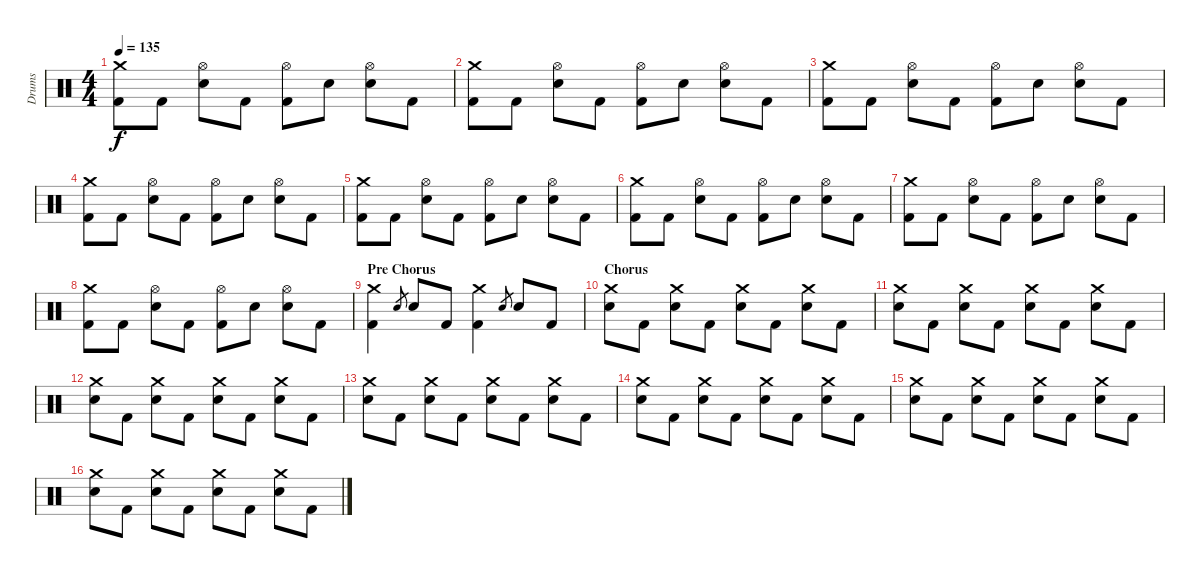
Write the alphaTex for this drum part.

\track ("Drums" "Drums") {instrument percussion}
\staff {score}
\articulation defaults
\ts (4 4)
\tempo 135
\clef neutral
\ks c
("Crash medium (hit)" "Kick (hit) 2").8{dy f} "Kick (hit) 2".8 ("Hi-Hat (open)" "Electric Snare (hit)").8 "Kick (hit) 2".8 ("Hi-Hat (open)" "Kick (hit) 2").8 "Electric Snare (hit)".8 ("Hi-Hat (open)" "Electric Snare (hit)").8 "Kick (hit) 2".8 |
("Crash medium (hit)" "Kick (hit) 2").8 "Kick (hit) 2".8 ("Hi-Hat (open)" "Electric Snare (hit)").8 "Kick (hit) 2".8 ("Hi-Hat (open)" "Kick (hit) 2").8 "Electric Snare (hit)".8 ("Hi-Hat (open)" "Electric Snare (hit)").8 "Kick (hit) 2".8 |
("Crash medium (hit)" "Kick (hit) 2").8 "Kick (hit) 2".8 ("Hi-Hat (open)" "Electric Snare (hit)").8 "Kick (hit) 2".8 ("Hi-Hat (open)" "Kick (hit) 2").8 "Electric Snare (hit)".8 ("Hi-Hat (open)" "Electric Snare (hit)").8 "Kick (hit) 2".8 |
("Crash medium (hit)" "Kick (hit) 2").8 "Kick (hit) 2".8 ("Hi-Hat (open)" "Electric Snare (hit)").8 "Kick (hit) 2".8 ("Hi-Hat (open)" "Kick (hit) 2").8 "Electric Snare (hit)".8 ("Hi-Hat (open)" "Electric Snare (hit)").8 "Kick (hit) 2".8 |
("Crash medium (hit)" "Kick (hit) 2").8 "Kick (hit) 2".8 ("Hi-Hat (open)" "Electric Snare (hit)").8 "Kick (hit) 2".8 ("Hi-Hat (open)" "Kick (hit) 2").8 "Electric Snare (hit)".8 ("Hi-Hat (open)" "Electric Snare (hit)").8 "Kick (hit) 2".8 |
("Crash medium (hit)" "Kick (hit) 2").8 "Kick (hit) 2".8 ("Hi-Hat (open)" "Electric Snare (hit)").8 "Kick (hit) 2".8 ("Hi-Hat (open)" "Kick (hit) 2").8 "Electric Snare (hit)".8 ("Hi-Hat (open)" "Electric Snare (hit)").8 "Kick (hit) 2".8 |
("Crash medium (hit)" "Kick (hit) 2").8 "Kick (hit) 2".8 ("Hi-Hat (open)" "Electric Snare (hit)").8 "Kick (hit) 2".8 ("Hi-Hat (open)" "Kick (hit) 2").8 "Electric Snare (hit)".8 ("Hi-Hat (open)" "Electric Snare (hit)").8 "Kick (hit) 2".8 |
("Crash medium (hit)" "Kick (hit) 2").8 "Kick (hit) 2".8 ("Hi-Hat (open)" "Electric Snare (hit)").8 "Kick (hit) 2".8 ("Hi-Hat (open)" "Kick (hit) 2").8 "Electric Snare (hit)".8 ("Hi-Hat (open)" "Electric Snare (hit)").8 "Kick (hit) 2".8 |
\section ("" "Pre Chorus")
("Kick (hit) 2" "Crash medium (hit)").4 "Electric Snare (hit)".8{gr} "Electric Snare (hit)".8 "Kick (hit) 2".8 ("Kick (hit) 2" "Crash medium (hit)").4 "Electric Snare (hit)".8{gr} "Electric Snare (hit)".8 "Kick (hit) 2".8 |
\section ("" "Chorus")
("Electric Snare (hit)" "Crash medium (hit)").8 "Kick (hit) 2".8 ("Electric Snare (hit)" "Crash medium (hit)").8 "Kick (hit) 2".8 ("Electric Snare (hit)" "Crash medium (hit)").8 "Kick (hit) 2".8 ("Electric Snare (hit)" "Crash medium (hit)").8 "Kick (hit) 2".8 |
("Electric Snare (hit)" "Crash medium (hit)").8 "Kick (hit) 2".8 ("Electric Snare (hit)" "Crash medium (hit)").8 "Kick (hit) 2".8 ("Electric Snare (hit)" "Crash medium (hit)").8 "Kick (hit) 2".8 ("Electric Snare (hit)" "Crash medium (hit)").8 "Kick (hit) 2".8 |
("Electric Snare (hit)" "Crash medium (hit)").8 "Kick (hit) 2".8 ("Electric Snare (hit)" "Crash medium (hit)").8 "Kick (hit) 2".8 ("Electric Snare (hit)" "Crash medium (hit)").8 "Kick (hit) 2".8 ("Electric Snare (hit)" "Crash medium (hit)").8 "Kick (hit) 2".8 |
("Electric Snare (hit)" "Crash medium (hit)").8 "Kick (hit) 2".8 ("Electric Snare (hit)" "Crash medium (hit)").8 "Kick (hit) 2".8 ("Electric Snare (hit)" "Crash medium (hit)").8 "Kick (hit) 2".8 ("Electric Snare (hit)" "Crash medium (hit)").8 "Kick (hit) 2".8 |
("Electric Snare (hit)" "Crash medium (hit)").8 "Kick (hit) 2".8 ("Electric Snare (hit)" "Crash medium (hit)").8 "Kick (hit) 2".8 ("Electric Snare (hit)" "Crash medium (hit)").8 "Kick (hit) 2".8 ("Electric Snare (hit)" "Crash medium (hit)").8 "Kick (hit) 2".8 |
("Electric Snare (hit)" "Crash medium (hit)").8 "Kick (hit) 2".8 ("Electric Snare (hit)" "Crash medium (hit)").8 "Kick (hit) 2".8 ("Electric Snare (hit)" "Crash medium (hit)").8 "Kick (hit) 2".8 ("Electric Snare (hit)" "Crash medium (hit)").8 "Kick (hit) 2".8 |
("Electric Snare (hit)" "Crash medium (hit)").8 "Kick (hit) 2".8 ("Electric Snare (hit)" "Crash medium (hit)").8 "Kick (hit) 2".8 ("Electric Snare (hit)" "Crash medium (hit)").8 "Kick (hit) 2".8 ("Electric Snare (hit)" "Crash medium (hit)").8 "Kick (hit) 2".8
